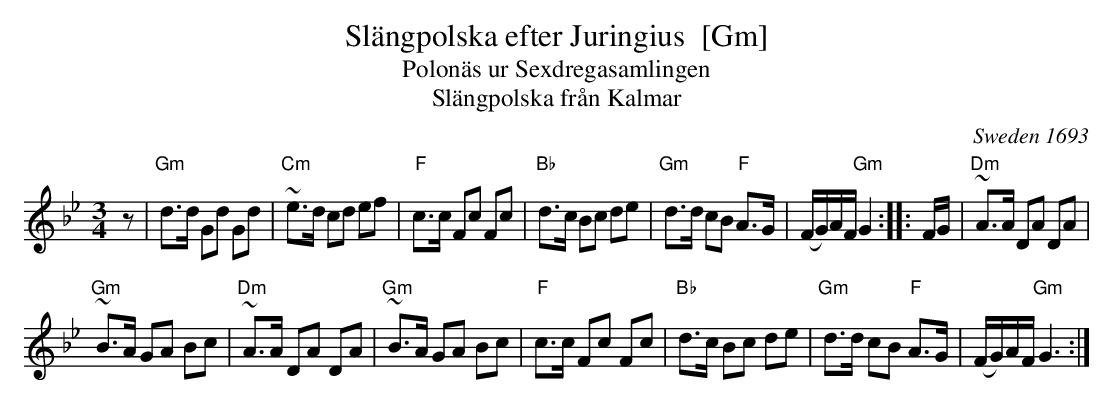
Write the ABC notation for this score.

X:1
T: Sl\"angpolska efter Juringius  [Gm]
T: Polon\"as ur Sexdregasamlingen
T: Sl\"angpolska fr\aan Kalmar
O:Sweden 1693
K:Gm
M:3/4
L:1/8
z |\
"Gm"d>d Gd Gd | "Cm"~e>d cd ef |\
"F"c>c Fc Fc | "Bb"d>c Bc de |\
"Gm"d>d cB "F"A>G | (F/G/)A/F/ "Gm"G2 :: F/G/ |\
"Dm"~A>A DA DA |
"Gm"~B>A GA Bc |\
"Dm"~A>A DA DA | "Gm"~B>A GA Bc |\
"F"c>c Fc Fc | "Bb"d>c Bc de |\
"Gm"d>d cB "F"A>G | (F/G/)A/F/ "Gm"G3 :|
